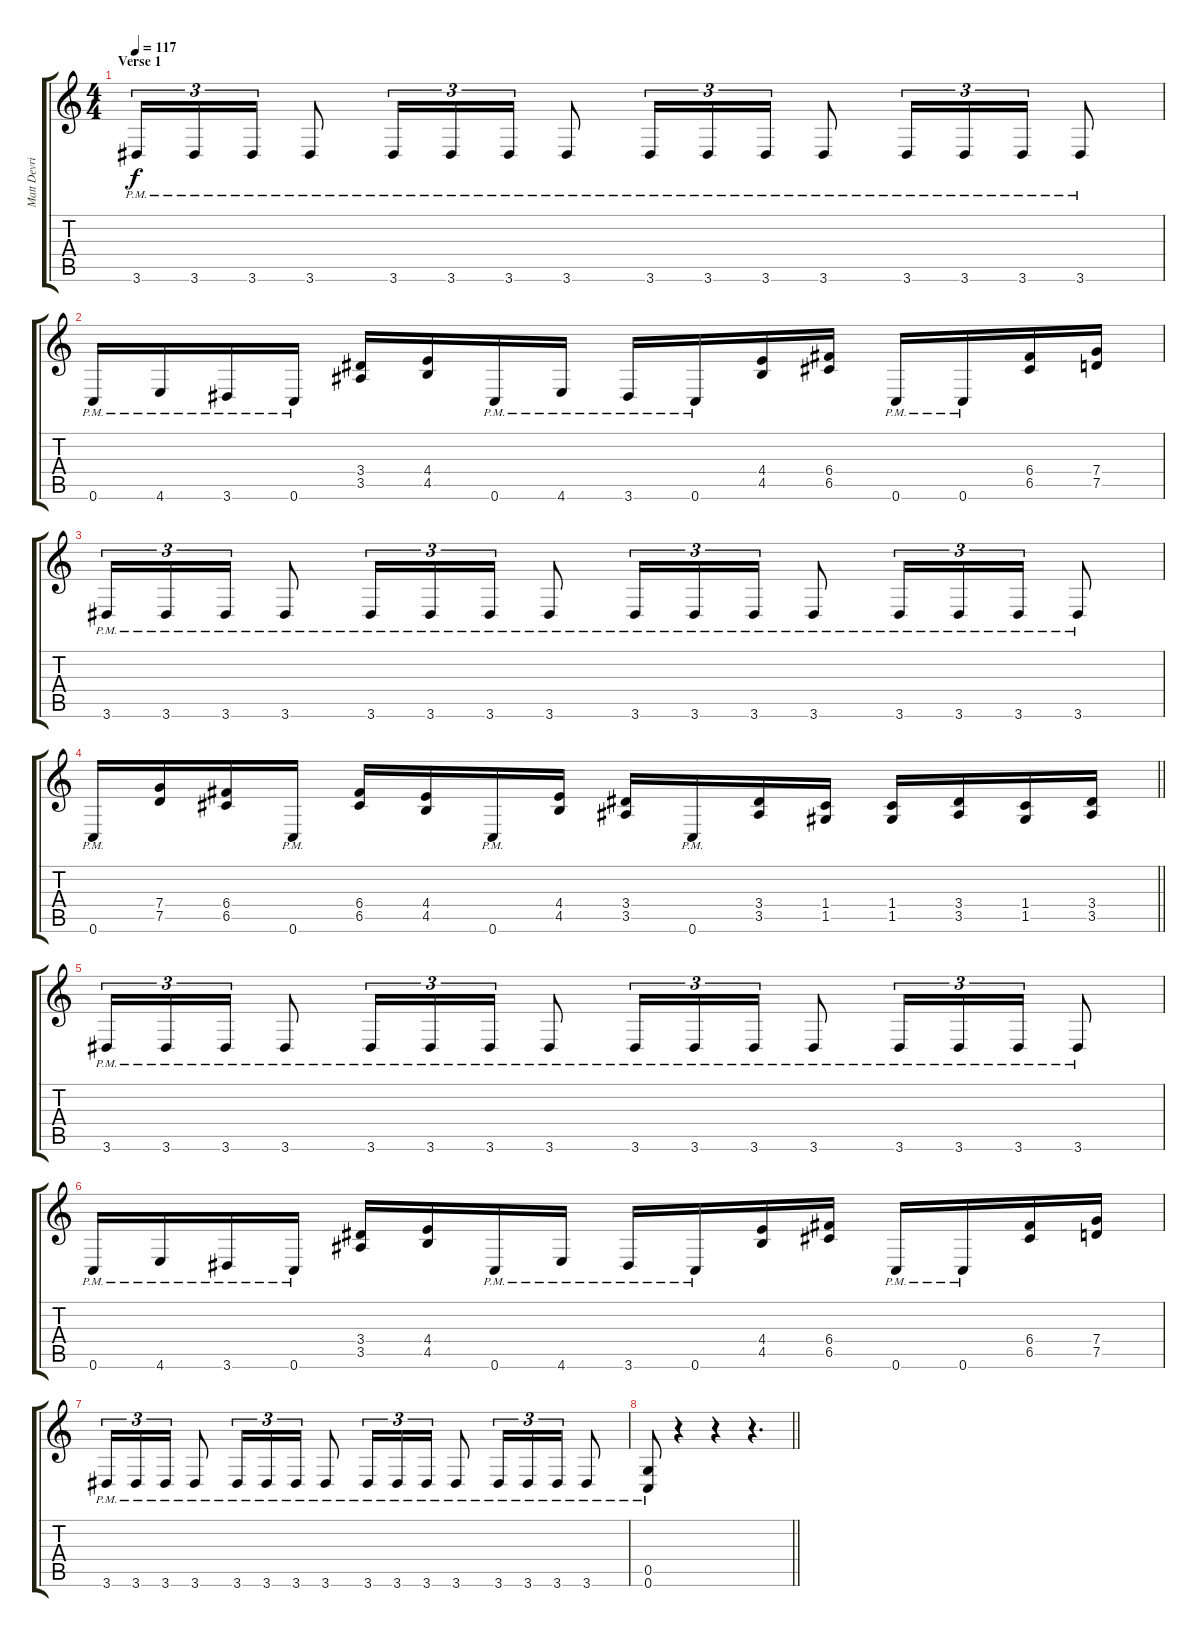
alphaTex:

\track ("Matt Devries" "Matt Devri") {instrument overdrivenguitar}
\staff {score tabs}
\tuning (D4 A3 F3 C3 G2 C2) {hide}
\ts (4 4)
\section ("" "Verse 1")
\tempo 117
\clef g2
\ks c
3.6{pm}.16{tu (3 2) dy f} 3.6{pm}.16{tu (3 2)} 3.6{pm}.16{tu (3 2)} 3.6{pm}.8 3.6{pm}.16{tu (3 2)} 3.6{pm}.16{tu (3 2)} 3.6{pm}.16{tu (3 2)} 3.6{pm}.8 3.6{pm}.16{tu (3 2)} 3.6{pm}.16{tu (3 2)} 3.6{pm}.16{tu (3 2)} 3.6{pm}.8 3.6{pm}.16{tu (3 2)} 3.6{pm}.16{tu (3 2)} 3.6{pm}.16{tu (3 2)} 3.6{pm}.8 |
0.6{pm}.16 4.6{pm}.16 3.6{pm}.16 0.6{pm}.16 (3.4 3.5).16 (4.4 4.5).16 0.6{pm}.16 4.6{pm}.16 3.6{pm}.16 0.6{pm}.16 (4.4 4.5).16 (6.4 6.5).16 0.6{pm}.16 0.6{pm}.16 (6.4 6.5).16 (7.4 7.5).16 |
3.6{pm}.16{tu (3 2)} 3.6{pm}.16{tu (3 2)} 3.6{pm}.16{tu (3 2)} 3.6{pm}.8 3.6{pm}.16{tu (3 2)} 3.6{pm}.16{tu (3 2)} 3.6{pm}.16{tu (3 2)} 3.6{pm}.8 3.6{pm}.16{tu (3 2)} 3.6{pm}.16{tu (3 2)} 3.6{pm}.16{tu (3 2)} 3.6{pm}.8 3.6{pm}.16{tu (3 2)} 3.6{pm}.16{tu (3 2)} 3.6{pm}.16{tu (3 2)} 3.6{pm}.8 |
\barLineRight lightlight
0.6{pm}.16 (7.4 7.5).16 (6.4 6.5).16 0.6{pm}.16 (6.4 6.5).16 (4.4 4.5).16 0.6{pm}.16 (4.4 4.5).16 (3.4 3.5).16 0.6{pm}.16 (3.4 3.5).16 (1.4 1.5).16 (1.4 1.5).16 (3.4 3.5).16 (1.4 1.5).16 (3.4 3.5).16 |
3.6{pm}.16{tu (3 2)} 3.6{pm}.16{tu (3 2)} 3.6{pm}.16{tu (3 2)} 3.6{pm}.8 3.6{pm}.16{tu (3 2)} 3.6{pm}.16{tu (3 2)} 3.6{pm}.16{tu (3 2)} 3.6{pm}.8 3.6{pm}.16{tu (3 2)} 3.6{pm}.16{tu (3 2)} 3.6{pm}.16{tu (3 2)} 3.6{pm}.8 3.6{pm}.16{tu (3 2)} 3.6{pm}.16{tu (3 2)} 3.6{pm}.16{tu (3 2)} 3.6{pm}.8 |
0.6{pm}.16 4.6{pm}.16 3.6{pm}.16 0.6{pm}.16 (3.4 3.5).16 (4.4 4.5).16 0.6{pm}.16 4.6{pm}.16 3.6{pm}.16 0.6{pm}.16 (4.4 4.5).16 (6.4 6.5).16 0.6{pm}.16 0.6{pm}.16 (6.4 6.5).16 (7.4 7.5).16 |
3.6{pm}.16{tu (3 2)} 3.6{pm}.16{tu (3 2)} 3.6{pm}.16{tu (3 2)} 3.6{pm}.8 3.6{pm}.16{tu (3 2)} 3.6{pm}.16{tu (3 2)} 3.6{pm}.16{tu (3 2)} 3.6{pm}.8 3.6{pm}.16{tu (3 2)} 3.6{pm}.16{tu (3 2)} 3.6{pm}.16{tu (3 2)} 3.6{pm}.8 3.6{pm}.16{tu (3 2)} 3.6{pm}.16{tu (3 2)} 3.6{pm}.16{tu (3 2)} 3.6{pm}.8 |
\barLineRight lightlight
(0.5{pm} 0.6{pm}).8 r.4 r.4 r.4{d}
